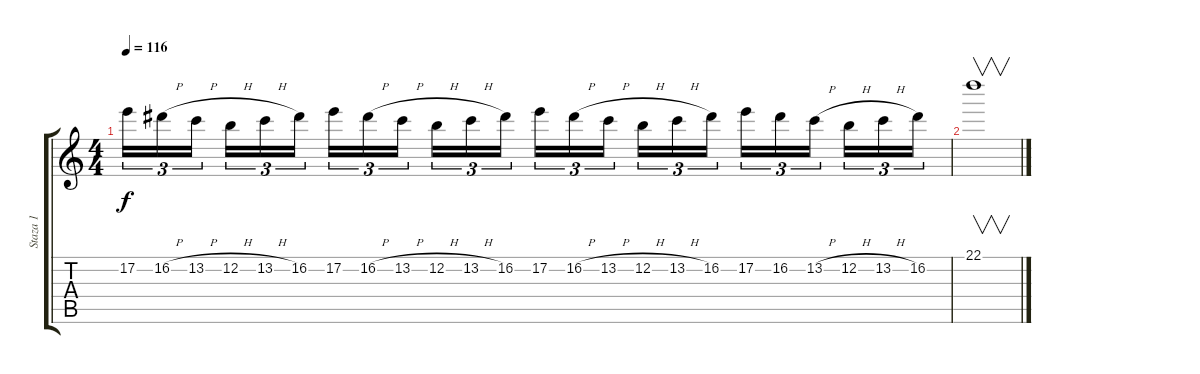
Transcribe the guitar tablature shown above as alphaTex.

\track ("Staza 1" "Staza 1") {instrument distortionguitar}
\staff {score tabs}
\tuning (E4 B3 G3 D3 A2 E2) {hide}
\ts (4 4)
\tempo 116
\clef g2
\ks c
17.2.16{tu (3 2) dy f} 16.2{h}.16{tu (3 2)} 13.2{h}.16{tu (3 2) beam splitsecondary} 12.2{h}.16{tu (3 2)} 13.2{h}.16{tu (3 2)} 16.2.16{tu (3 2)} 17.2.16{tu (3 2)} 16.2{h}.16{tu (3 2)} 13.2{h}.16{tu (3 2) beam splitsecondary} 12.2{h}.16{tu (3 2)} 13.2{h}.16{tu (3 2)} 16.2.16{tu (3 2)} 17.2.16{tu (3 2)} 16.2{h}.16{tu (3 2)} 13.2{h}.16{tu (3 2) beam splitsecondary} 12.2{h}.16{tu (3 2)} 13.2{h}.16{tu (3 2)} 16.2.16{tu (3 2)} 17.2.16{tu (3 2)} 16.2.16{tu (3 2)} 13.2{h}.16{tu (3 2) beam splitsecondary} 12.2{h}.16{tu (3 2)} 13.2{h}.16{tu (3 2)} 16.2.16{tu (3 2)} |
22.1.1{v}
